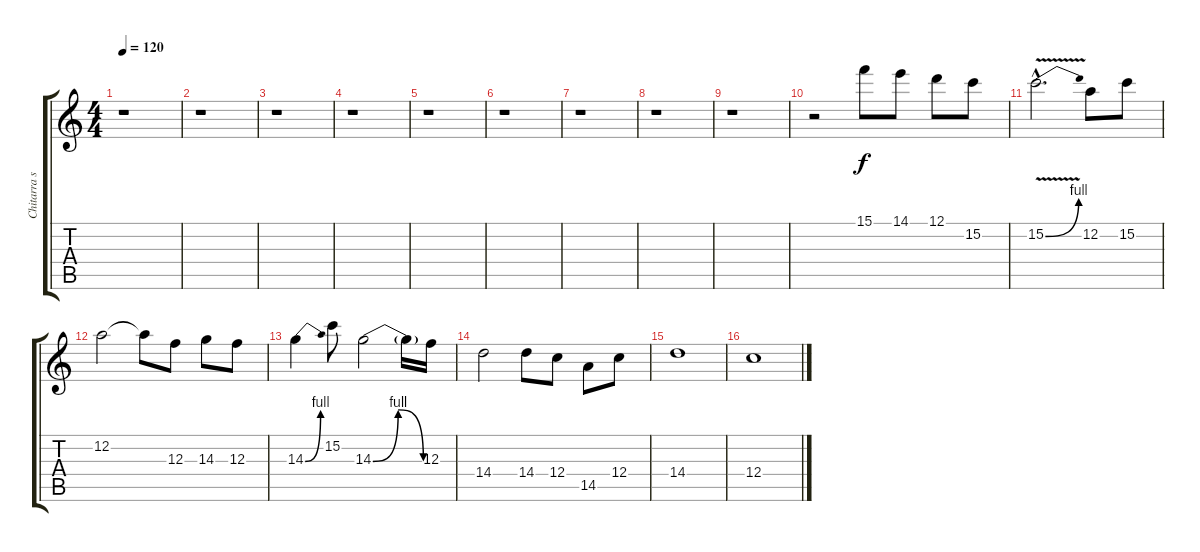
\track ("Chitarra solista" "Chitarra s") {instrument overdrivenguitar}
\staff {score tabs}
\tuning (D4 A3 F3 C3 G2 D2) {hide}
\ts (4 4)
\tempo 120
\clef g2
\ks c
r.1{dy f} |
r.1 |
r.1 |
r.1 |
r.1 |
r.1 |
r.1 |
r.1 |
r.1 |
r.2 15.1.8 14.1.8 12.1.8 15.2.8 |
15.2{be (bend 0 0 60 4) v hac}.2{d} 12.2.8 15.2.8 |
12.2.2 12.2{t}.8 12.3.8 14.3.8 12.3.8 |
14.3{be (bend 0 0 60 4)}.4 15.2.8 14.3{be (bendrelease 0 0 15 4 50 4 60 0)}.2 14.3{t}.16 12.3.16 |
14.4.2 14.4.8 12.4.8 14.5.8 12.4.8 |
14.4.1 |
12.4.1
